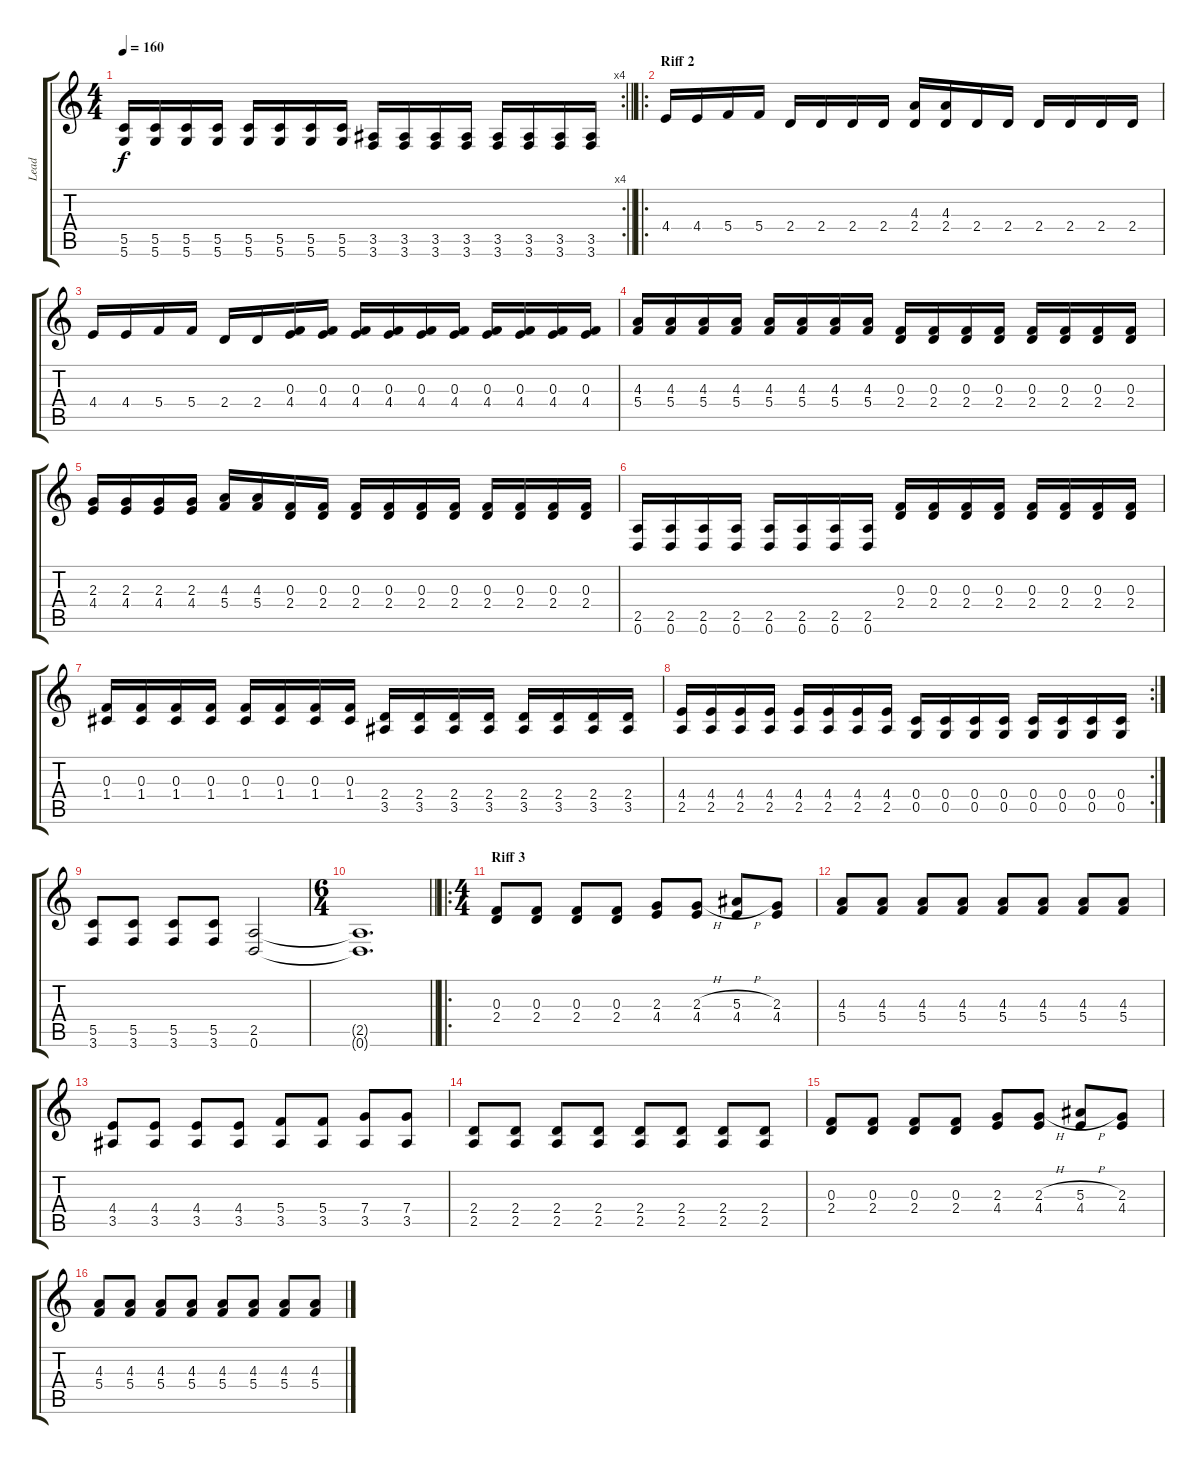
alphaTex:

\track ("Lead" "Lead") {instrument distortionguitar}
\staff {score tabs}
\tuning (D4 A3 F3 C3 G2 D2) {hide}
\rc 4
\ts (4 4)
\tempo 160
\clef g2
\barLineRight lightlight
\ks c
(5.5 5.6).16{dy f} (5.5 5.6).16 (5.5 5.6).16 (5.5 5.6).16 (5.5 5.6).16 (5.5 5.6).16 (5.5 5.6).16 (5.5 5.6).16 (3.5 3.6).16 (3.5 3.6).16 (3.5 3.6).16 (3.5 3.6).16 (3.5 3.6).16 (3.5 3.6).16 (3.5 3.6).16 (3.5 3.6).16 |
\ro
\section ("" "Riff 2")
4.4.16 4.4.16 5.4.16 5.4.16 2.4.16 2.4.16 2.4.16 2.4.16 (4.3 2.4).16 (4.3 2.4).16 2.4.16 2.4.16 2.4.16 2.4.16 2.4.16 2.4.16 |
4.4.16 4.4.16 5.4.16 5.4.16 2.4.16 2.4.16 (0.3 4.4).16 (0.3 4.4).16 (0.3 4.4).16 (0.3 4.4).16 (0.3 4.4).16 (0.3 4.4).16 (0.3 4.4).16 (0.3 4.4).16 (0.3 4.4).16 (0.3 4.4).16 |
(4.3 5.4).16 (4.3 5.4).16 (4.3 5.4).16 (4.3 5.4).16 (4.3 5.4).16 (4.3 5.4).16 (4.3 5.4).16 (4.3 5.4).16 (0.3 2.4).16 (0.3 2.4).16 (0.3 2.4).16 (0.3 2.4).16 (0.3 2.4).16 (0.3 2.4).16 (0.3 2.4).16 (0.3 2.4).16 |
(2.3 4.4).16 (2.3 4.4).16 (2.3 4.4).16 (2.3 4.4).16 (4.3 5.4).16 (4.3 5.4).16 (0.3 2.4).16 (0.3 2.4).16 (0.3 2.4).16 (0.3 2.4).16 (0.3 2.4).16 (0.3 2.4).16 (0.3 2.4).16 (0.3 2.4).16 (0.3 2.4).16 (0.3 2.4).16 |
(2.5 0.6).16 (2.5 0.6).16 (2.5 0.6).16 (2.5 0.6).16 (2.5 0.6).16 (2.5 0.6).16 (2.5 0.6).16 (2.5 0.6).16 (0.3 2.4).16 (0.3 2.4).16 (0.3 2.4).16 (0.3 2.4).16 (0.3 2.4).16 (0.3 2.4).16 (0.3 2.4).16 (0.3 2.4).16 |
(0.3 1.4).16 (0.3 1.4).16 (0.3 1.4).16 (0.3 1.4).16 (0.3 1.4).16 (0.3 1.4).16 (0.3 1.4).16 (0.3 1.4).16 (2.4 3.5).16 (2.4 3.5).16 (2.4 3.5).16 (2.4 3.5).16 (2.4 3.5).16 (2.4 3.5).16 (2.4 3.5).16 (2.4 3.5).16 |
\rc 2
(4.4 2.5).16 (4.4 2.5).16 (4.4 2.5).16 (4.4 2.5).16 (4.4 2.5).16 (4.4 2.5).16 (4.4 2.5).16 (4.4 2.5).16 (0.4 0.5).16 (0.4 0.5).16 (0.4 0.5).16 (0.4 0.5).16 (0.4 0.5).16 (0.4 0.5).16 (0.4 0.5).16 (0.4 0.5).16 |
(5.5 3.6).8 (5.5 3.6).8 (5.5 3.6).8 (5.5 3.6).8 (2.5 0.6).2 |
\ts (6 4)
\barLineRight lightlight
(2.5{t} 0.6{t}).1{d} |
\ro
\ts (4 4)
\section ("" "Riff 3")
(0.3 2.4).8 (0.3 2.4).8 (0.3 2.4).8 (0.3 2.4).8 (2.3 4.4).8 (2.3{h} 4.4).8 (5.3{h} 4.4).8 (2.3 4.4).8 |
(4.3 5.4).8 (4.3 5.4).8 (4.3 5.4).8 (4.3 5.4).8 (4.3 5.4).8 (4.3 5.4).8 (4.3 5.4).8 (4.3 5.4).8 |
(4.4 3.5).8 (4.4 3.5).8 (4.4 3.5).8 (4.4 3.5).8 (5.4 3.5).8 (5.4 3.5).8 (7.4 3.5).8 (7.4 3.5).8 |
(2.4 2.5).8 (2.4 2.5).8 (2.4 2.5).8 (2.4 2.5).8 (2.4 2.5).8 (2.4 2.5).8 (2.4 2.5).8 (2.4 2.5).8 |
(0.3 2.4).8 (0.3 2.4).8 (0.3 2.4).8 (0.3 2.4).8 (2.3 4.4).8 (2.3{h} 4.4).8 (5.3{h} 4.4).8 (2.3 4.4).8 |
(4.3 5.4).8 (4.3 5.4).8 (4.3 5.4).8 (4.3 5.4).8 (4.3 5.4).8 (4.3 5.4).8 (4.3 5.4).8 (4.3 5.4).8
